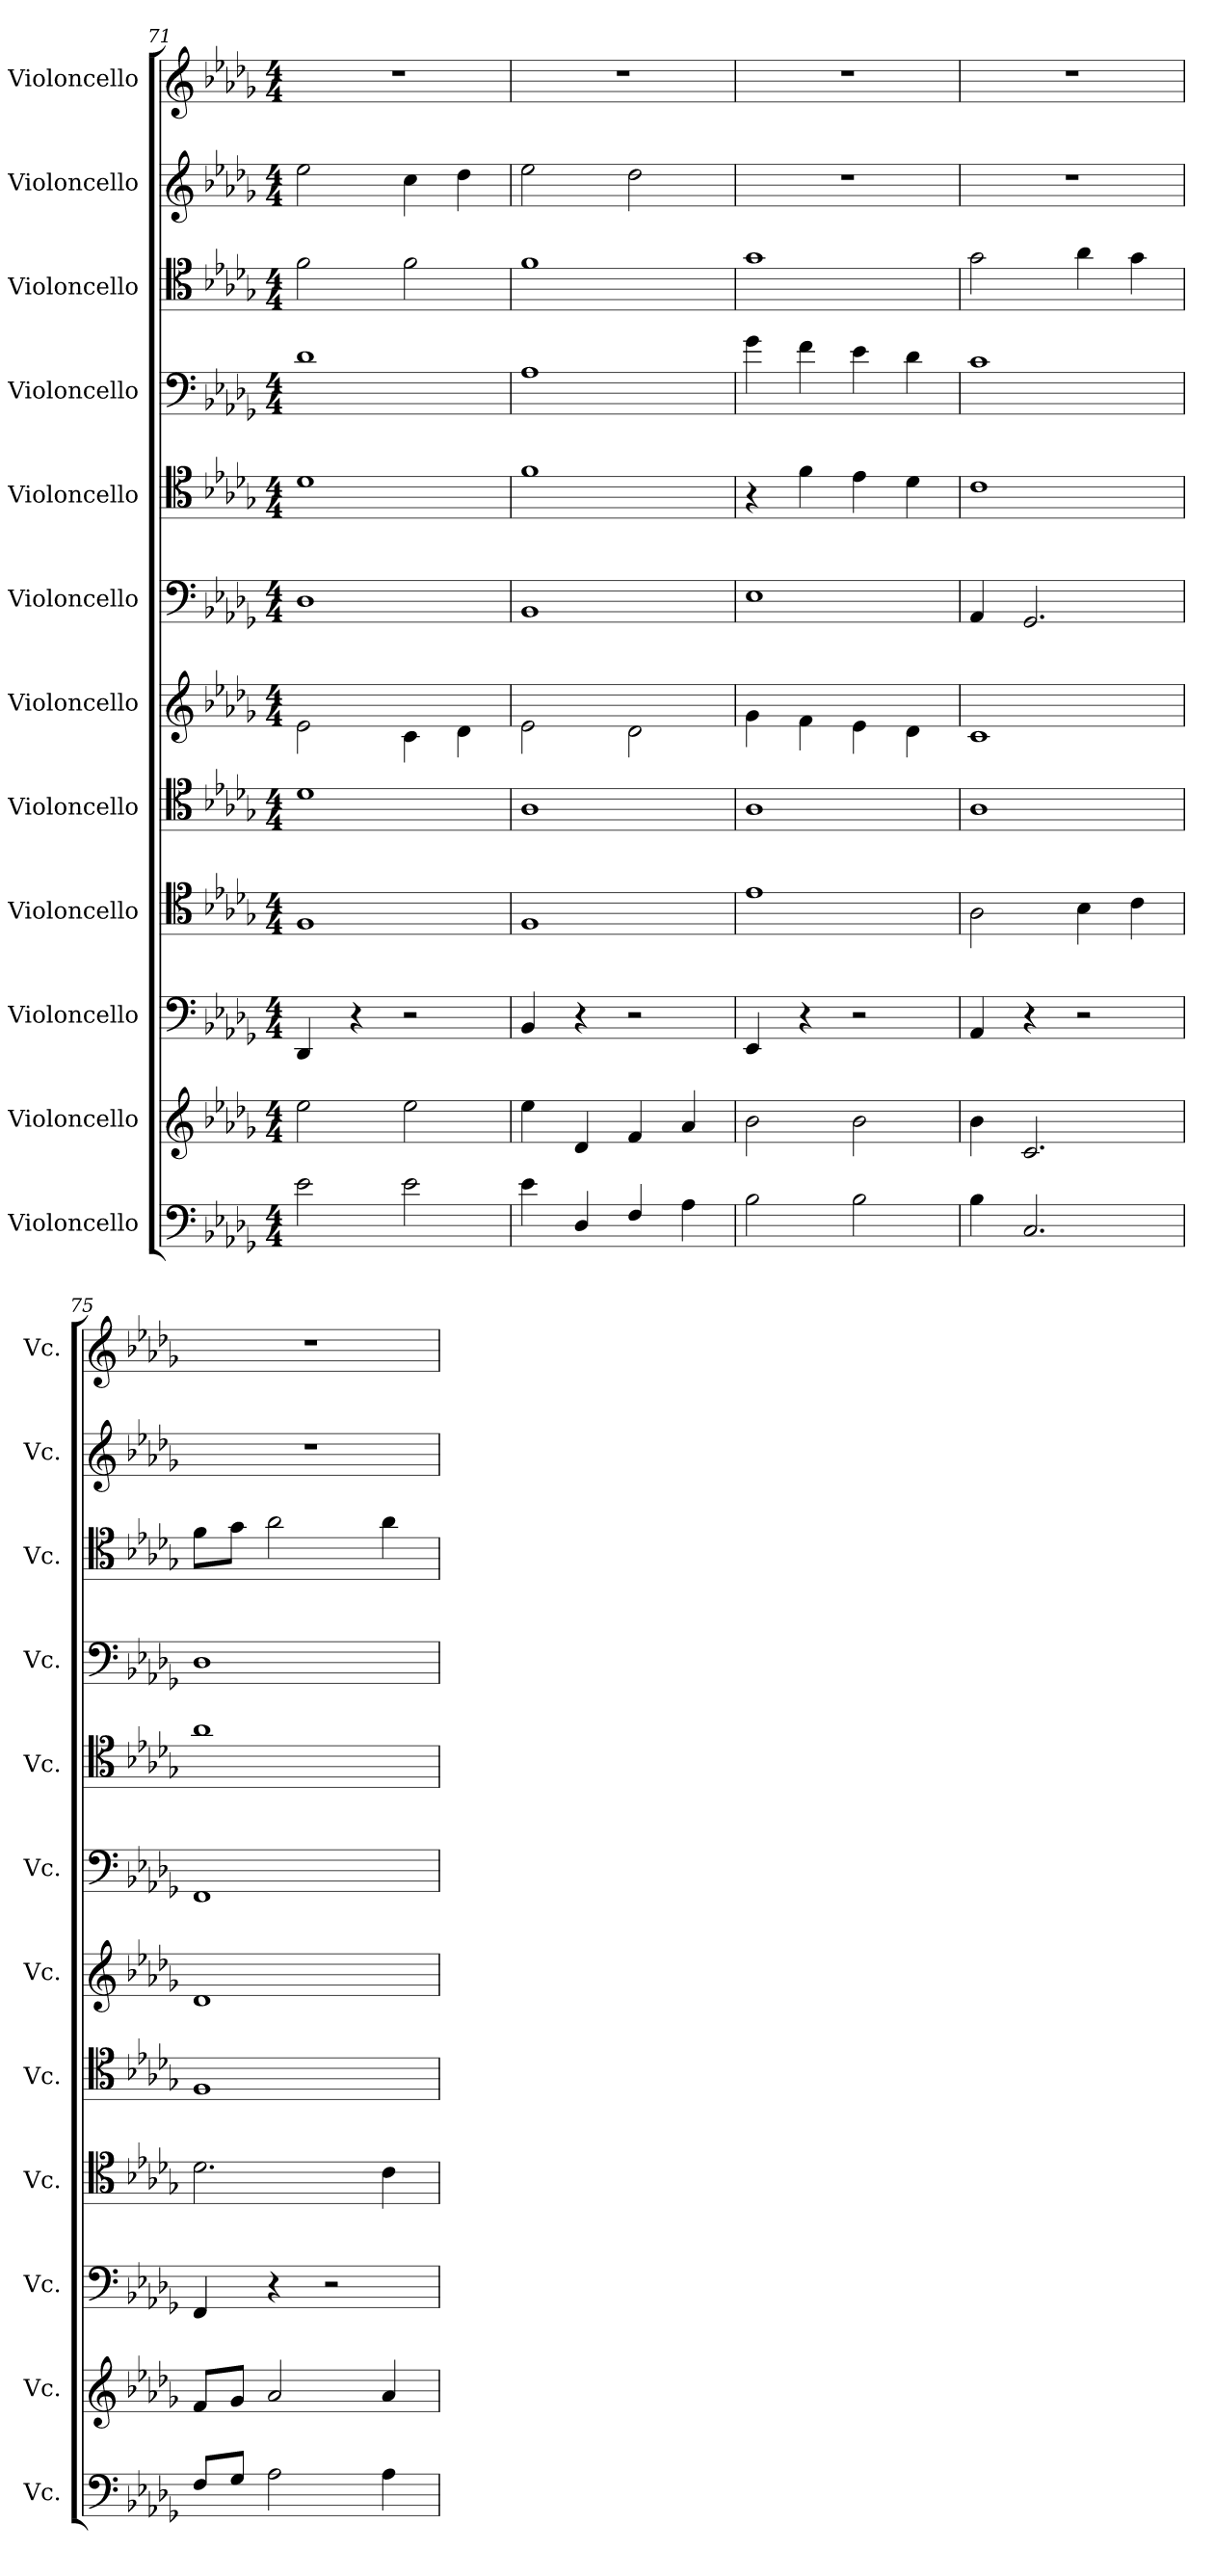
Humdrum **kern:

**kern	**kern	**kern	**kern	**kern	**kern	**kern	**kern	**kern	**kern	**kern	**kern
*part12	*part11	*part10	*part9	*part8	*part7	*part6	*part5	*part4	*part3	*part2	*part1
*staff12	*staff11	*staff10	*staff9	*staff8	*staff7	*staff6	*staff5	*staff4	*staff3	*staff2	*staff1
*I"Violoncello	*I"Violoncello	*I"Violoncello	*I"Violoncello	*I"Violoncello	*I"Violoncello	*I"Violoncello	*I"Violoncello	*I"Violoncello	*I"Violoncello	*I"Violoncello	*I"Violoncello
*I'Vc.	*I'Vc.	*I'Vc.	*I'Vc.	*I'Vc.	*I'Vc.	*I'Vc.	*I'Vc.	*I'Vc.	*I'Vc.	*I'Vc.	*I'Vc.
*clefF4	*clefG2	*clefF4	*clefC4	*clefC4	*clefG2	*clefF4	*clefC4	*clefF4	*clefC4	*clefG2	*clefG2
*k[b-e-a-d-g-]	*k[b-e-a-d-g-]	*k[b-e-a-d-g-]	*k[b-e-a-d-g-]	*k[b-e-a-d-g-]	*k[b-e-a-d-g-]	*k[b-e-a-d-g-]	*k[b-e-a-d-g-]	*k[b-e-a-d-g-]	*k[b-e-a-d-g-]	*k[b-e-a-d-g-]	*k[b-e-a-d-g-]
*M4/4	*M4/4	*M4/4	*M4/4	*M4/4	*M4/4	*M4/4	*M4/4	*M4/4	*M4/4	*M4/4	*M4/4
=71	=71	=71	=71	=71	=71	=71	=71	=71	=71	=71	=71
2e-\	2ee-\	4DD-/	1F	1d-	2e-\	1D-	1d-	1d-	2f\	2ee-\	1r
.	.	4r	.	.	.	.	.	.	.	.	.
2e-\	2ee-\	2r	.	.	4c\	.	.	.	2f\	4cc\	.
.	.	.	.	.	4d-\	.	.	.	.	4dd-\	.
=72	=72	=72	=72	=72	=72	=72	=72	=72	=72	=72	=72
4e-\	4ee-\	4BB-/	1F	1A-	2e-\	1BB-	1f	1A-	1f	2ee-\	1r
4D-/	4d-/	4r	.	.	.	.	.	.	.	.	.
4F/	4f/	2r	.	.	2d-\	.	.	.	.	2dd-\	.
4A-\	4a-/	.	.	.	.	.	.	.	.	.	.
=73	=73	=73	=73	=73	=73	=73	=73	=73	=73	=73	=73
2B-\	2b-\	4EE-/	1e-	1A-	4g-\	1E-	4r	4g-\	1g-	1r	1r
.	.	4r	.	.	4f\	.	4f\	4f\	.	.	.
2B-\	2b-\	2r	.	.	4e-\	.	4e-\	4e-\	.	.	.
.	.	.	.	.	4d-\	.	4d-\	4d-\	.	.	.
!!LO:PB:g=z
=74	=74	=74	=74	=74	=74	=74	=74	=74	=74	=74	=74
4B-\	4b-\	4AA-/	2A-\	1A-	1c	4AA-/	1c	1c	2g-\	1r	1r
2.C/	2.c/	4r	.	.	.	2.GG-/	.	.	.	.	.
.	.	2r	4B-\	.	.	.	.	.	4a-\	.	.
.	.	.	4c\	.	.	.	.	.	4g-\	.	.
=75	=75	=75	=75	=75	=75	=75	=75	=75	=75	=75	=75
8F/L	8f/L	4FF/	2.d-\	1F	1d-	1FF	1a-	1D-	8f\L	1r	1r
8G-/J	8g-/J	.	.	.	.	.	.	.	8g-\J	.	.
2A-\	2a-/	4r	.	.	.	.	.	.	2a-\	.	.
.	.	2r	.	.	.	.	.	.	.	.	.
4A-\	4a-/	.	4c\	.	.	.	.	.	4a-\	.	.
=	=	=	=	=	=	=	=	=	=	=	=
*-	*-	*-	*-	*-	*-	*-	*-	*-	*-	*-	*-
